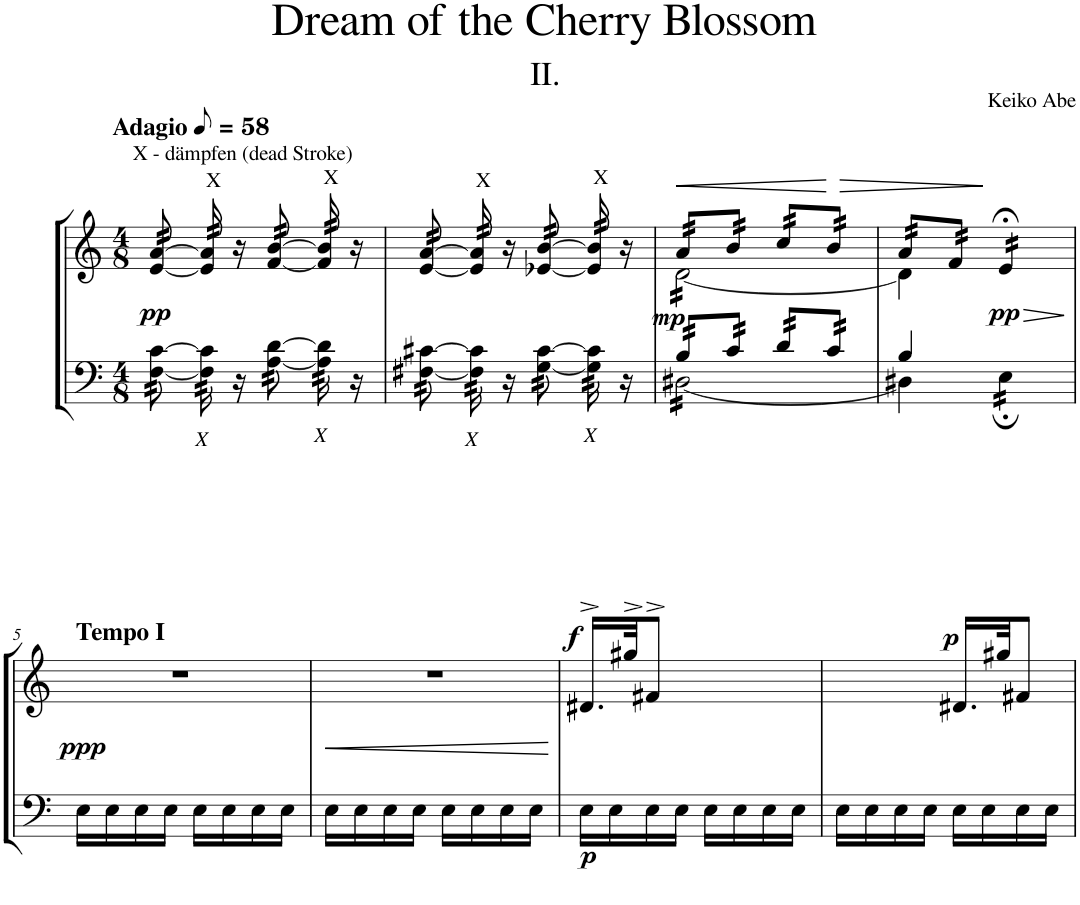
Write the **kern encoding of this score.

**kern	**kern	**dynam
*part1	*part1	*part1
*staff2	*staff1	*staff1/2
*I"Marimba	*	*
*I'Mrm.	*	*
*clefF4	*clefG2	*
*k[]	*k[]	*
*M4/8	*M4/8	*
*MM29	*MM29	*
=1	=1	=1
!	!LO:TX:a:B:t=Adagio	!
!	!LO:TX:a:t=X - dämpfen (dead Stroke)	!
!	!	!LO:DY:b
*tremolo	*	*
*	*tremolo	*
[32F\ [32c\	[32e/ [32a/	pp
32F\ 32c\	32e/ 32a/	.
32F\ 32c\	32e/ 32a/	.
32F\ 32c\	32e/ 32a/	.
!	!LO:TX:a:t=X	!
!LO:TX:b:i:t=X	!	!
64F\] 64c\]	64e/] 64a/]	.
64F\ 64c\	64e/ 64a/	.
64F\ 64c\	64e/ 64a/	.
64F\ 64c\	64e/ 64a/	.
16r	16r	.
[32A\ [32d\	[32f/ [32b/	.
32A\ 32d\	32f/ 32b/	.
32A\ 32d\	32f/ 32b/	.
32A\ 32d\	32f/ 32b/	.
!	!LO:TX:a:t=X	!
!LO:TX:b:i:t=X	!	!
64A\] 64d\]	64f/] 64b/]	.
64A\ 64d\	64f/ 64b/	.
64A\ 64d\	64f/ 64b/	.
64A\ 64d\	64f/ 64b/	.
16r	16r	.
=2	=2	=2
[32F#X\ [32c#X\	[32e/ [32a/	.
32F#X\ 32c#X\	32e/ 32a/	.
32F#X\ 32c#X\	32e/ 32a/	.
32F#X\ 32c#X\	32e/ 32a/	.
!	!LO:TX:a:t=X	!
!LO:TX:b:i:t=X	!	!
64F#\] 64c#\]	64e/] 64a/]	.
64F#\ 64c#\	64e/ 64a/	.
64F#\ 64c#\	64e/ 64a/	.
64F#\ 64c#\	64e/ 64a/	.
16r	16r	.
[32G\ [32c#\	[32e-X/ [32b/	.
32G\ 32c#\	32e-X/ 32b/	.
32G\ 32c#\	32e-X/ 32b/	.
32G\ 32c#\	32e-X/ 32b/	.
!	!LO:TX:a:t=X	!
!LO:TX:b:i:t=X	!	!
64G\] 64c#\]	64e-/] 64b/]	.
64G\ 64c#\	64e-/ 64b/	.
64G\ 64c#\	64e-/ 64b/	.
64G\ 64c#\	64e-/ 64b/	.
16r	16r	.
=3	=3	=3
*^	*	*
!	!	!	!LO:HP:b
*	*	*^	*
!	!	!	!	!LO:DY:n=1:b
32B/LLL	[16D#X\LL	32a/LLL	[16d\LL	< mp
32B/	.	32a/	.	.
32B/	16D#X\	32a/	16d\	.
32B/	.	32a/	.	.
32c/	16D#X\	32b/	16d\	.
32c/	.	32b/	.	.
32c/	16D#X\	32b/	16d\	.
32c/JJJ	.	32b/JJJ	.	.
32d/LLL	16D#X\	32cc/LLL	16d\	.
32d/	.	32cc/	.	.
32d/	16D#X\	32cc/	16d\	.
32d/	.	32cc/	.	.
!	!	!	!	!LO:HP:n=1:b
32c/	16D#X\	32b/	16d\	[ >
32c/	.	32b/	.	.
32c/	16D#X\JJ	32b/	16d\JJ	.
32c/JJJ	.	32b/JJJ	.	.
*Xtremolo	*	*	*	*
=4	=4	=4	=4	=4
4B/	4D#X\]	32a/LLL	4d\]	.
.	.	32a/	.	.
.	.	32a/	.	.
.	.	32a/	.	.
.	.	32f/	.	.
.	.	32f/	.	.
.	.	32f/	.	.
.	.	32f/JJJ	.	.
!	!	!	!	!LO:HP:n=1:b
!	!	!	!	!LO:DY:n=1:b
*tremolo	*	*	*	*
4ryy	16E;\LL	16e;</LL	4ryy	] > pp
.	16E;\	16e;</	.	.
.	16E;\	16e;</	.	.
.	16E;\JJ	16e;</JJ	.	.
*	*	*Xtremolo	*	*
*Xtremolo	*	*	*	*
*v	*v	*	*	*
*	*v	*v	*
.	.	]
!!LO:LB:g=z
=5	=5	=5
!	!LO:TX:a:B:t=Tempo I	!
!	!	!LO:DY:a=2
16E\LL	2r	ppp
16E\	.	.
16E\	.	.
16E\JJ	.	.
16E\LL	.	.
16E\	.	.
16E\	.	.
16E\JJ	.	.
=6	=6	=6
!	!	!LO:HP:b
16E\LL	2r	<
16E\	.	.
16E\	.	.
16E\JJ	.	.
16E\LL	.	.
16E\	.	.
16E\	.	.
16E\JJ	.	.
.	.	[
=7	=7	=7
!	!	!LO:DY:b=2
!	!	!LO:DY:n=1:a
16E\LL	16.d#X^>/LL	p f
16E\	.	.
.	32gg#X^>/JK	.
16E\	8f#X^>/J	.
16E\JJ	.	.
16E\LL	4ryy	.
16E\	.	.
16E\	.	.
16E\JJ	.	.
=8	=8	=8
16E\LL	4ryy	.
16E\	.	.
16E\	.	.
16E\JJ	.	.
!	!	!LO:DY:a
16E\LL	16.d#X/LL	p
16E\	.	.
.	32gg#X/JK	.
16E\	8f#X/J	.
16E\JJ	.	.
=	=	=
*-	*-	*-
